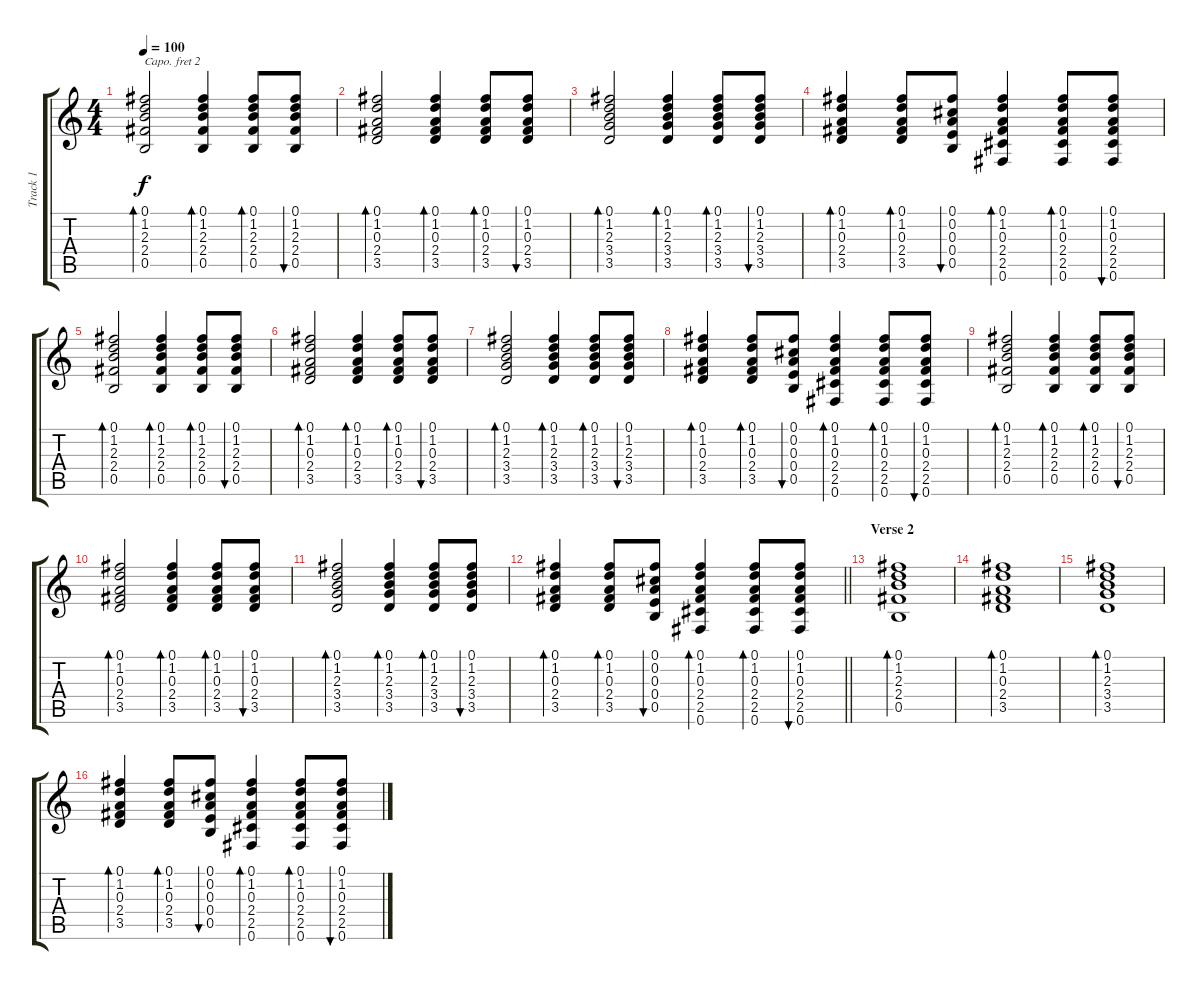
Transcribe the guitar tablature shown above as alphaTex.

\track ("Track 1" "Track 1") {instrument acousticguitarsteel}
\staff {score tabs}
\capo 2
\tuning (E4 B3 G3 D3 A2 E2) {hide}
\ts (4 4)
\tempo 100
\clef g2
\ks c
(0.1 1.2 2.3 2.4 0.5).2{bd 60 dy f} (0.1 1.2 2.3 2.4 0.5).4{bd 60} (0.1 1.2 2.3 2.4 0.5).8{bd 60} (0.1 1.2 2.3 2.4 0.5).8{bu 60} |
(0.1 1.2 0.3 2.4 3.5).2{bd 60} (0.1 1.2 0.3 2.4 3.5).4{bd 60} (0.1 1.2 0.3 2.4 3.5).8{bd 60} (0.1 1.2 0.3 2.4 3.5).8{bu 60} |
(0.1 1.2 2.3 3.4 3.5).2{bd 60} (0.1 1.2 2.3 3.4 3.5).4{bd 60} (0.1 1.2 2.3 3.4 3.5).8{bd 60} (0.1 1.2 2.3 3.4 3.5).8{bu 60} |
(0.1 1.2 0.3 2.4 3.5).4{bd 60} (0.1 1.2 0.3 2.4 3.5).8{bd 60} (0.1 0.2 0.3 0.4 0.5).8{bu 60} (0.1 1.2 0.3 2.4 2.5 0.6).4{bd 60} (0.1 1.2 0.3 2.4 2.5 0.6).8{bd 60} (0.1 1.2 0.3 2.4 2.5 0.6).8{bu 60} |
(0.1 1.2 2.3 2.4 0.5).2{bd 60} (0.1 1.2 2.3 2.4 0.5).4{bd 60} (0.1 1.2 2.3 2.4 0.5).8{bd 60} (0.1 1.2 2.3 2.4 0.5).8{bu 60} |
(0.1 1.2 0.3 2.4 3.5).2{bd 60} (0.1 1.2 0.3 2.4 3.5).4{bd 60} (0.1 1.2 0.3 2.4 3.5).8{bd 60} (0.1 1.2 0.3 2.4 3.5).8{bu 60} |
(0.1 1.2 2.3 3.4 3.5).2{bd 60} (0.1 1.2 2.3 3.4 3.5).4{bd 60} (0.1 1.2 2.3 3.4 3.5).8{bd 60} (0.1 1.2 2.3 3.4 3.5).8{bu 60} |
(0.1 1.2 0.3 2.4 3.5).4{bd 60} (0.1 1.2 0.3 2.4 3.5).8{bd 60} (0.1 0.2 0.3 0.4 0.5).8{bu 60} (0.1 1.2 0.3 2.4 2.5 0.6).4{bd 60} (0.1 1.2 0.3 2.4 2.5 0.6).8{bd 60} (0.1 1.2 0.3 2.4 2.5 0.6).8{bu 60} |
(0.1 1.2 2.3 2.4 0.5).2{bd 60} (0.1 1.2 2.3 2.4 0.5).4{bd 60} (0.1 1.2 2.3 2.4 0.5).8{bd 60} (0.1 1.2 2.3 2.4 0.5).8{bu 60} |
(0.1 1.2 0.3 2.4 3.5).2{bd 60} (0.1 1.2 0.3 2.4 3.5).4{bd 60} (0.1 1.2 0.3 2.4 3.5).8{bd 60} (0.1 1.2 0.3 2.4 3.5).8{bu 60} |
(0.1 1.2 2.3 3.4 3.5).2{bd 60} (0.1 1.2 2.3 3.4 3.5).4{bd 60} (0.1 1.2 2.3 3.4 3.5).8{bd 60} (0.1 1.2 2.3 3.4 3.5).8{bu 60} |
\barLineRight lightlight
(0.1 1.2 0.3 2.4 3.5).4{bd 60} (0.1 1.2 0.3 2.4 3.5).8{bd 60} (0.1 0.2 0.3 0.4 0.5).8{bu 60} (0.1 1.2 0.3 2.4 2.5 0.6).4{bd 60} (0.1 1.2 0.3 2.4 2.5 0.6).8{bd 60} (0.1 1.2 0.3 2.4 2.5 0.6).8{bu 60} |
\section ("" "Verse 2")
(0.1 1.2 2.3 2.4 0.5).1{bd 60} |
(0.1 1.2 0.3 2.4 3.5).1{bd 60} |
(0.1 1.2 2.3 3.4 3.5).1{bd 60} |
(0.1 1.2 0.3 2.4 3.5).4{bd 60} (0.1 1.2 0.3 2.4 3.5).8{bd 60} (0.1 0.2 0.3 0.4 0.5).8{bu 60} (0.1 1.2 0.3 2.4 2.5 0.6).4{bd 60} (0.1 1.2 0.3 2.4 2.5 0.6).8{bd 60} (0.1 1.2 0.3 2.4 2.5 0.6).8{bu 60}
